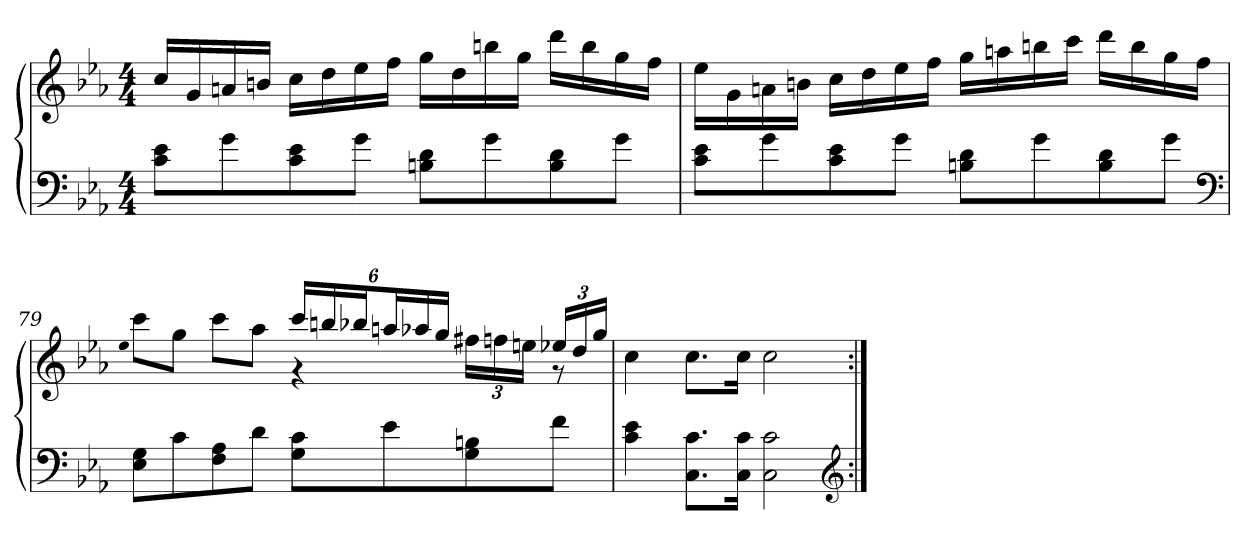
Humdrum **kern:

**kern	**kern
*part1	*part1
*staff2	*staff1
*clefF4	*clefG2
*k[b-e-a-]	*k[b-e-a-]
*c:	*c:
*M4/4	*M4/4
=	=
8c 8e-L	16ccLL
.	16g
8g	16an
.	16bnJJ
8c 8e-	16ccLL
.	16dd
8gJ	16ee-
.	16ffJJ
8Bn 8dL	16ggLL
.	16dd
8g	16bbn
.	16ggJJ
8B 8d	16dddLL
.	16bb
8gJ	16gg
.	16ffJJ
=78	=78
8c 8e-L	16ee-LL
.	16g
8g	16an
.	16bnJJ
8c 8e-	16ccLL
.	16dd
8gJ	16ee-
.	16ffJJ
8Bn 8dL	16ggLL
.	16aan
8g	16bbn
.	16cccJJ
8B 8d	16dddLL
.	16bb
8gJ	16gg
.	16ffJJ
*clefF4	*
=79	=79
.	qee-
*	*^
8E- 8GL	8cccL	2ryy
8c	8ggJ	.
8F 8A-	8cccL	.
8dJ	8aa-J	.
8G 8cL	24cccLL	4r
.	24bbn	.
.	24bb-XJ	.
8e-	24aanL	.
.	24aa-X	.
.	24ggJJ	.
8G 8Bn	24ff#XLL	8ryy
.	24ffn	.
.	24eenJJ	.
8fJ	24ee-XLL	8r
.	24dd	.
.	24ggJJ	.
*	*v	*v
=80	=80
4c 4e-	4cc
8.C 8.cL	8.ccL
16C 16cJk	16ccJk
2C 2c	2cc
*clefG2	*
=:|!	=:|!
*-	*-
